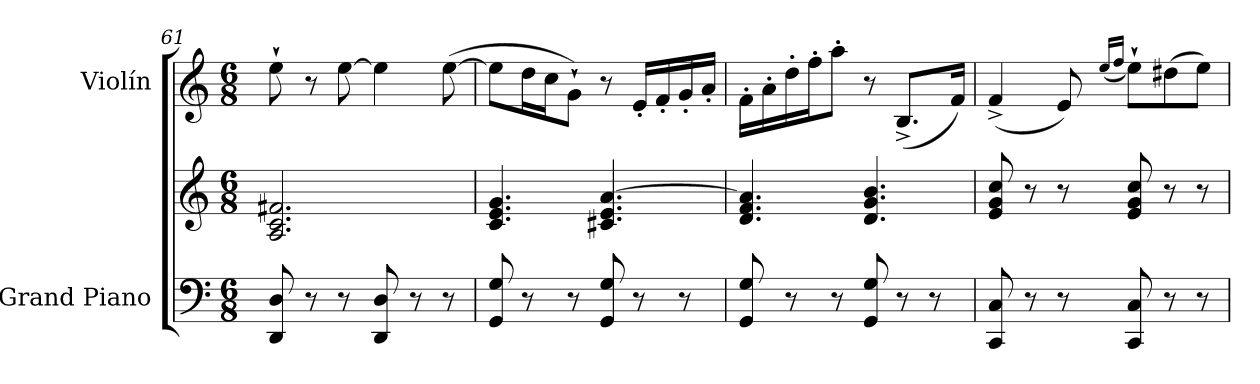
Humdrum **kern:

**kern	**kern	**kern
*part2	*part2	*part1
*staff3	*staff2	*staff1
*I"Grand Piano	*	*I"Violín
*I'Pno.	*	*I'Vln.
*clefF4	*clefG2	*clefG2
*k[]	*k[]	*k[]
*M6/8	*M6/8	*M6/8
=61	=61	=61
8DD/ 8D/	2.A/ 2.c/ 2.f#X/	8ee`\
8r	.	8r
8r	.	[8ee\
8DD/ 8D/	.	4ee\]
8r	.	.
8r	.	([8ee\
=62	=62	=62
8GG/ 8G/	4.c/ 4.e/ 4.g/	8ee\L]
8r	.	16dd\L
.	.	16cc\J
8r	.	8g`\J)
8GG/ 8G/	4.c#X/ 4.e/ [4.a/	8r
8r	.	16e'/LL
.	.	16f'/
8r	.	16g'/
.	.	16a'/JJ
=63	=63	=63
8GG/ 8G/	4.d/ 4.f/ 4.a/]	16f'\LL
.	.	16a'\
8r	.	16dd'\
.	.	16ff'\J
8r	.	8aa'\J
8GG/ 8G/	4.d/ 4.g/ 4.b/	8r
8r	.	(8.B^/L
8r	.	.
.	.	16f/Jk)
!!LO:LB:g=z
=64	=64	=64
8CC/ 8C/	8e/ 8g/ 8cc/	(4f^/
8r	8r	.
8r	8r	8e/)
.	.	(16qee/LL
.	.	16qff/JJ
8CC/ 8C/	8e/ 8g/ 8cc/	8ee`\L)
8r	8r	(8dd#X\
8r	8r	8ee\J)
=	=	=
*-	*-	*-
